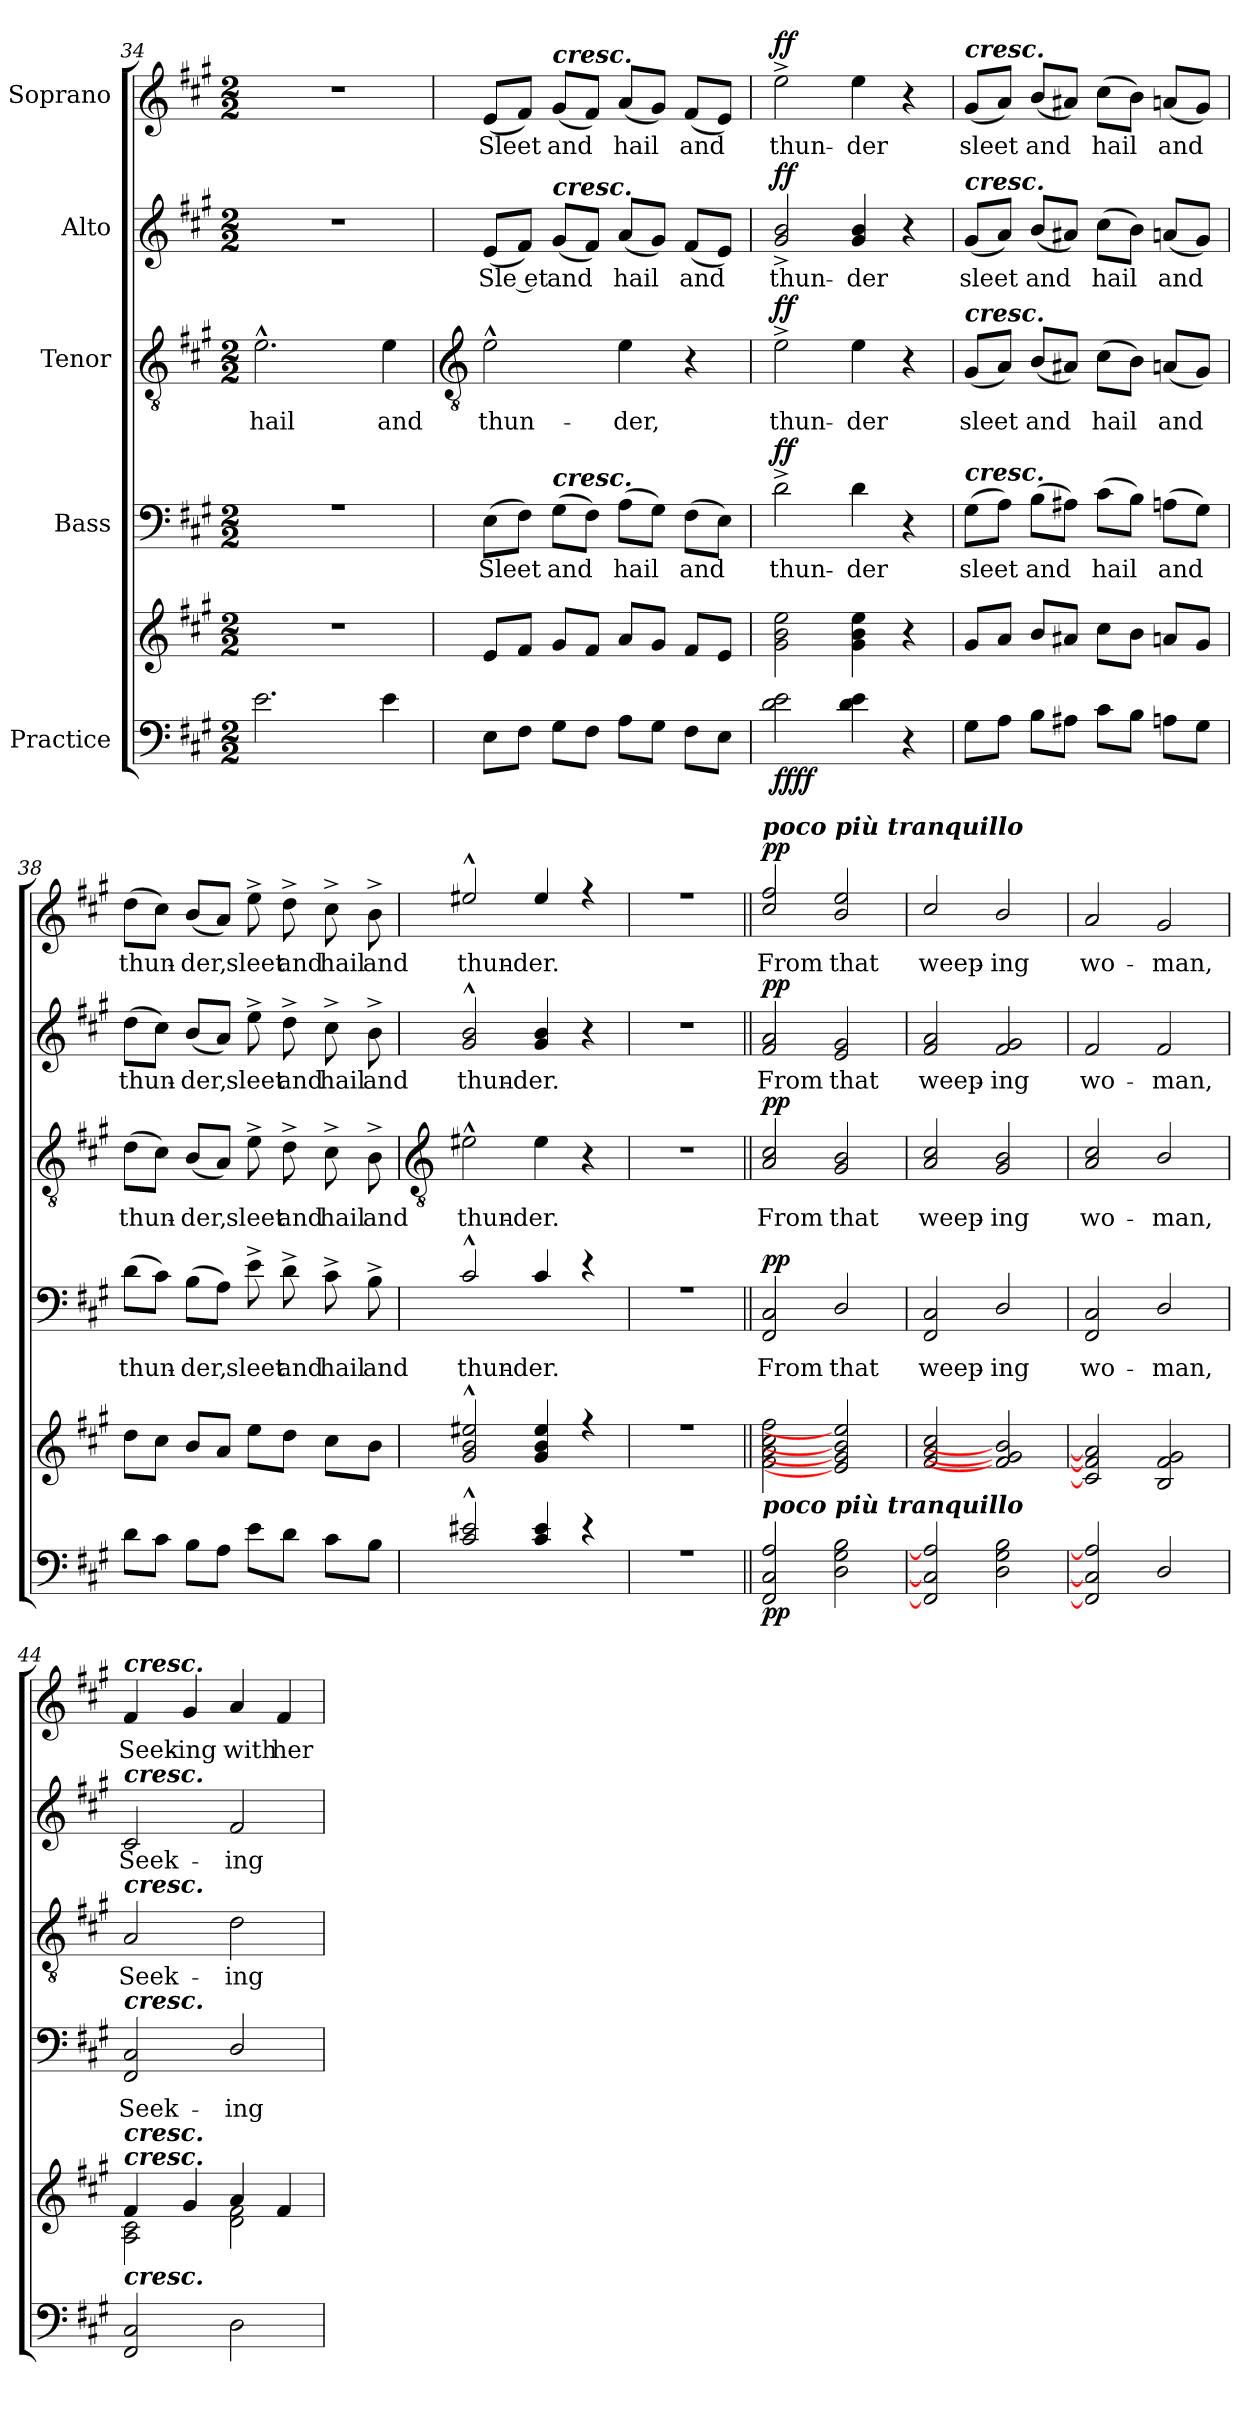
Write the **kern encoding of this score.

**kern	**kern	**dynam	**kern	**text	**dynam	**kern	**text	**dynam	**kern	**text	**dynam	**kern	**text	**dynam
*part5	*part5	*part5	*part4	*part4	*part4	*part3	*part3	*part3	*part2	*part2	*part2	*part1	*part1	*part1
*staff6	*staff5	*staff5/6	*staff4	*staff4	*staff4	*staff3	*staff3	*staff3	*staff2	*staff2	*staff2	*staff1	*staff1	*staff1
*I"Practice	*	*	*I"Bass	*	*	*I"Tenor	*	*	*I"Alto	*	*	*I"Soprano	*	*
*clefF4	*clefG2	*	*clefF4	*	*	*clefGv2	*	*	*clefG2	*	*	*clefG2	*	*
*k[f#c#g#]	*k[f#c#g#]	*	*k[f#c#g#]	*	*	*k[f#c#g#]	*	*	*k[f#c#g#]	*	*	*k[f#c#g#]	*	*
*A:	*A:	*	*A:	*	*	*A:	*	*	*A:	*	*	*A:	*	*
*M2/2	*M2/2	*	*M2/2	*	*	*M2/2	*	*	*M2/2	*	*	*M2/2	*	*
=34	=34	=34	=34	=34	=34	=34	=34	=34	=34	=34	=34	=34	=34	=34
*	*^	*	*^	*	*	*	*	*	*	*	*	*	*	*
!	!	!	!	!	!	!	!	!	!LO:LY:b	!	!	!	!	!	!	!
2.e	1r	2ryy	.	1r	1ryy	.	.	2.e^^	hail	.	1r	.	.	1r	.	.
.	.	2ryy	.	.	.	.	.	.	.	.	.	.	.	.	.	.
!	!	!	!	!	!	!	!	!	!LO:LY:b	!	!	!	!	!	!	!
4e	.	.	.	.	.	.	.	4e	and	.	.	.	.	.	.	.
*	*v	*v	*	*	*	*	*	*	*	*	*	*	*	*	*	*
*	*	*	*v	*v	*	*	*	*	*	*	*	*	*	*	*
!!LO:LB:g=z
=35	=35	=35	=35	=35	=35	=35	=35	=35	=35	=35	=35	=35	=35	=35
*	*	*	*	*	*	*clefGv2	*	*	*	*	*	*	*	*
!	!	!	!	!LO:LY:b	!	!	!LO:LY:b	!	!	!LO:LY:b	!	!	!LO:LY:b	!
8EL	8eL	.	(>8EL	Sleet	.	2e^^	thun-	.	(<8eL	Sle et	.	(<8eL	Sleet	.
8F#J	8f#J	.	8F#J)	.	.	.	.	.	8f#J)	.	.	8f#J)	.	.
!	!	!	!	!	!	!	!	!	!	!	!	!LO:TX:a:Bi:t=cresc.	!	!
!	!	!	!	!	!	!	!	!	!LO:TX:a:Bi:t=cresc.	!	!	!	!	!
!	!	!	!LO:TX:a:Bi:t=cresc.	!	!	!	!	!	!	!	!	!	!	!
!	!	!	!	!LO:LY:b	!	!	!	!	!	!LO:LY:b	!	!	!LO:LY:b	!
8G#L	8g#L	.	(>8G#L	and	.	.	.	.	(<8g#L	and	.	(<8g#L	and	.
8F#J	8f#J	.	8F#J)	.	.	.	.	.	8f#J)	.	.	8f#J)	.	.
!	!	!	!	!LO:LY:b	!	!	!LO:LY:b	!	!	!LO:LY:b	!	!	!LO:LY:b	!
8AL	8aL	.	(>8AL	hail	.	4e	-der,	.	(<8aL	hail	.	(<8aL	hail	.
8G#J	8g#J	.	8G#J)	.	.	.	.	.	8g#J)	.	.	8g#J)	.	.
!	!	!	!	!LO:LY:b	!	!	!	!	!	!LO:LY:b	!	!	!LO:LY:b	!
8F#L	8f#L	.	(>8F#L	and	.	4r	.	.	(<8f#L	and	.	(<8f#L	and	.
8EJ	8eJ	.	8EJ)	.	.	.	.	.	8eJ)	.	.	8eJ)	.	.
=36	=36	=36	=36	=36	=36	=36	=36	=36	=36	=36	=36	=36	=36	=36
!	!	!LO:DY:b=2	!	!LO:LY:b	!	!	!LO:LY:b	!	!	!LO:LY:b	!	!	!LO:LY:b	!
!	!	!LO:DY:n=1:b	!	!	!LO:DY:b	!	!	!LO:DY:b	!	!	!LO:DY:b	!	!	!LO:DY:b
2d 2e	2g# 2b 2ee	ff ff	2d^	thun-	ff	2e^	thun-	ff	2g#^ 2b^	thun-	ff	2ee^	thun-	ff
!	!	!	!	!LO:LY:b	!	!	!LO:LY:b	!	!	!LO:LY:b	!	!	!LO:LY:b	!
4d 4e	4g# 4b 4ee	.	4d	-der	.	4e	-der	.	4g# 4b	-der	.	4ee	-der	.
4r	4r	.	4r	.	.	4r	.	.	4r	.	.	4r	.	.
=37	=37	=37	=37	=37	=37	=37	=37	=37	=37	=37	=37	=37	=37	=37
!	!	!	!	!	!	!	!	!	!	!	!	!LO:TX:a:Bi:t=cresc.	!	!
!	!	!	!	!	!	!	!	!	!LO:TX:a:Bi:t=cresc.	!	!	!	!	!
!	!	!	!	!	!	!LO:TX:a:Bi:t=cresc.	!	!	!	!	!	!	!	!
!	!	!	!LO:TX:a:Bi:t=cresc.	!	!	!	!	!	!	!	!	!	!	!
!	!	!	!	!LO:LY:b	!	!	!LO:LY:b	!	!	!LO:LY:b	!	!	!LO:LY:b	!
8G#L	8g#L	.	(>8G#L	sleet	.	(<8G#L	sleet	.	(<8g#L	sleet	.	(<8g#L	sleet	.
8AJ	8aJ	.	8AJ)	.	.	8AJ)	.	.	8aJ)	.	.	8aJ)	.	.
!	!	!	!	!LO:LY:b	!	!	!LO:LY:b	!	!	!LO:LY:b	!	!	!LO:LY:b	!
8BL	8bL	.	(>8BL	and	.	(<8BL	and	.	(<8bL	and	.	(<8bL	and	.
8A#XJ	8a#XJ	.	8A#XJ)	.	.	8A#XJ)	.	.	8a#XJ)	.	.	8a#XJ)	.	.
!	!	!	!	!LO:LY:b	!	!	!LO:LY:b	!	!	!LO:LY:b	!	!	!LO:LY:b	!
8c#L	8cc#L	.	(>8c#L	hail	.	(>8c#L	hail	.	(>8cc#L	hail	.	(>8cc#L	hail	.
8BJ	8bJ	.	8BJ)	.	.	8BJ)	.	.	8bJ)	.	.	8bJ)	.	.
!	!	!	!	!LO:LY:b	!	!	!LO:LY:b	!	!	!LO:LY:b	!	!	!LO:LY:b	!
8AnL	8anL	.	(>8AnL	and	.	(<8AnL	and	.	(<8anL	and	.	(<8anL	and	.
8G#J	8g#J	.	8G#J)	.	.	8G#J)	.	.	8g#J)	.	.	8g#J)	.	.
=38	=38	=38	=38	=38	=38	=38	=38	=38	=38	=38	=38	=38	=38	=38
!	!	!	!	!LO:LY:b	!	!	!LO:LY:b	!	!	!LO:LY:b	!	!	!LO:LY:b	!
8dL	8ddL	.	(>8dL	thun-	.	(>8dL	thun-	.	(>8ddL	thun-	.	(>8ddL	thun-	.
8c#J	8cc#J	.	8c#J)	.	.	8c#J)	.	.	8cc#J)	.	.	8cc#J)	.	.
!	!	!	!	!LO:LY:b	!	!	!LO:LY:b	!	!	!LO:LY:b	!	!	!LO:LY:b	!
8BL	8bL	.	(>8BL	der,	.	(<8BL	der,	.	(<8bL	der,	.	(<8bL	der,	.
8AJ	8aJ	.	8AJ)	.	.	8AJ)	.	.	8aJ)	.	.	8aJ)	.	.
!	!	!	!	!LO:LY:b	!	!	!LO:LY:b	!	!	!LO:LY:b	!	!	!LO:LY:b	!
8eL	8eeL	.	8e^	sleet	.	8e^	sleet	.	8ee^	sleet	.	8ee^	sleet	.
!	!	!	!	!LO:LY:b	!	!	!LO:LY:b	!	!	!LO:LY:b	!	!	!LO:LY:b	!
8dJ	8ddJ	.	8d^	and	.	8d^	and	.	8dd^	and	.	8dd^	and	.
!	!	!	!	!LO:LY:b	!	!	!LO:LY:b	!	!	!LO:LY:b	!	!	!LO:LY:b	!
8c#L	8cc#L	.	8c#^	hail	.	8c#^	hail	.	8cc#^	hail	.	8cc#^	hail	.
!	!	!	!	!LO:LY:b	!	!	!LO:LY:b	!	!	!LO:LY:b	!	!	!LO:LY:b	!
8BJ	8bJ	.	8B^	and	.	8B^	and	.	8b^	and	.	8b^	and	.
!!LO:LB:g=z
=39	=39	=39	=39	=39	=39	=39	=39	=39	=39	=39	=39	=39	=39	=39
*	*	*	*	*	*	*clefGv2	*	*	*	*	*	*	*	*
*^	*^	*	*	*	*	*	*	*	*	*	*	*	*	*
!	!	!	!	!	!	!LO:LY:b	!	!	!LO:LY:b	!	!	!LO:LY:b	!	!	!LO:LY:b	!
*	*	*	*	*	*^	*	*	*	*	*	*	*	*	*^	*	*
2c#^^ 2e#X^^	1ryy	2g#^^ 2b^^ 2ee#X^^	1ryy	.	2c#^^	1ryy	thun-	.	2e#X^^	thun-	.	2g#^^ 2b^^	thun-	.	2ee#X^^	1ryy	thun-	.
!	!	!	!	!	!	!	!LO:LY:b	!	!	!LO:LY:b	!	!	!LO:LY:b	!	!	!	!LO:LY:b	!
4c# 4e#	.	4g# 4b 4ee#	.	.	4c#	.	-der.	.	4e#	-der.	.	4g# 4b	-der.	.	4ee#	.	-der.	.
4r	.	4r	.	.	4r	.	.	.	4r	.	.	4r	.	.	4r	.	.	.
=40	=40	=40	=40	=40	=40	=40	=40	=40	=40	=40	=40	=40	=40	=40	=40	=40	=40	=40
1r	1ryy	1r	1ryy	.	1r	1ryy	.	.	1r	.	.	1r	.	.	1r	1ryy	.	.
=41||	=41||	=41||	=41||	=41||	=41||	=41||	=41||	=41||	=41||	=41||	=41||	=41||	=41||	=41||	=41||	=41||	=41||	=41||
*	*	*MM192	*	*	*	*	*	*	*	*	*	*	*	*	*	*	*	*
!	!	!	!	!	!	!	!	!	!	!	!	!	!	!	!LO:TX:a:Bi:t=poco più tranquillo	!	!	!
!LO:TX:a:Bi:t=poco più tranquillo	!	!	!	!	!	!	!	!	!	!	!	!	!	!	!	!	!	!
!	!	!	!	!LO:DY:b=2	!	!	!LO:LY:b	!LO:DY:b	!	!LO:LY:b	!LO:DY:b	!	!LO:LY:b	!LO:DY:b	!	!	!LO:LY:b	!LO:DY:b
2FF# 2C# 2A	2ryy	2f#\ 2a\ 2cc#\ 2ff#\	2ryy	pp	2FF# 2C#	1ryy	From	pp	2A/ 2c#/	From	pp	2f# 2a	From	pp	2cc# 2ff#	1ryy	From	pp
!	!	!	!	!	!	!	!LO:LY:b	!	!	!LO:LY:b	!	!	!LO:LY:b	!	!	!	!LO:LY:b	!
2D\ 2G#\ 2B\	2ryy	2e] 2g#] 2b] 2ee]	2ryy	.	2D/	.	that	.	2G# 2B	that	.	2e 2g#	that	.	2b 2ee	.	that	.
=42	=42	=42	=42	=42	=42	=42	=42	=42	=42	=42	=42	=42	=42	=42	=42	=42	=42	=42
!	!	!	!	!	!	!	!LO:LY:b	!	!	!LO:LY:b	!	!	!LO:LY:b	!	!	!	!LO:LY:b	!
2FF#] 2C#] 2A]	2ryy	2f# 2a 2cc#	2ryy	.	2FF# 2C#	1ryy	weep-	.	2A/ 2c#/	weep-	.	2f# 2a	weep-	.	2cc#	1ryy	weep-	.
!	!	!	!	!	!	!	!LO:LY:b	!	!	!LO:LY:b	!	!	!LO:LY:b	!	!	!	!LO:LY:b	!
2D\ 2G#\ 2B\	2ryy	2f#] 2g#] 2b]	2ryy	.	2D/	.	-ing	.	2G# 2B	-ing	.	2f# 2g#	-ing	.	2b/	.	-ing	.
=43	=43	=43	=43	=43	=43	=43	=43	=43	=43	=43	=43	=43	=43	=43	=43	=43	=43	=43
!	!	!	!	!	!	!	!LO:LY:b	!	!	!LO:LY:b	!	!	!LO:LY:b	!	!	!	!LO:LY:b	!
2FF#] 2C#] 2A]	2ryy	2c#] 2f#] 2a]	2ryy	.	2FF# 2C#	1ryy	wo-	.	2A/ 2c#/	wo-	.	2f#	wo-	.	2a	1ryy	wo-	.
!	!	!	!	!	!	!	!LO:LY:b	!	!	!LO:LY:b	!	!	!LO:LY:b	!	!	!	!LO:LY:b	!
2D/	2ryy	2B 2f# 2g#	2ryy	.	2D/	.	-man,	.	2B/	-man,	.	2f#	-man,	.	2g#	.	-man,	.
=44	=44	=44	=44	=44	=44	=44	=44	=44	=44	=44	=44	=44	=44	=44	=44	=44	=44	=44
!	!	!	!	!	!	!	!	!	!	!	!	!	!	!	!LO:TX:a:Bi:t=cresc.	!	!	!
!	!	!	!	!	!	!	!	!	!	!	!	!LO:TX:a:Bi:t=cresc.	!	!	!	!	!	!
!	!	!	!	!	!	!	!	!	!LO:TX:a:Bi:t=cresc.	!	!	!	!	!	!	!	!	!
!	!	!	!	!	!LO:TX:a:Bi:t=cresc.	!	!	!	!	!	!	!	!	!	!	!	!	!
!	!	!LO:TX:a:Bi:t=cresc.	!	!	!	!	!	!	!	!	!	!	!	!	!	!	!	!
!	!	!LO:TX:a:Bi:t=cresc.	!	!	!	!	!	!	!	!	!	!	!	!	!	!	!	!
!LO:TX:a:Bi:t=cresc.	!	!	!	!	!	!	!	!	!	!	!	!	!	!	!	!	!	!
!	!	!	!	!	!	!	!LO:LY:b	!	!	!LO:LY:b	!	!	!LO:LY:b	!	!	!	!LO:LY:b	!
2FF# 2C#	2ryy	4f#	2A\ 2c#\	.	2FF# 2C#	1ryy	Seek-	.	2A	Seek-	.	2c#	Seek-	.	4f#	1ryy	Seek-	.
!	!	!	!	!	!	!	!	!	!	!	!	!	!	!	!	!	!LO:LY:b	!
.	.	4g#	.	.	.	.	.	.	.	.	.	.	.	.	4g#	.	-ing	.
!	!	!	!	!	!	!	!LO:LY:b	!	!	!LO:LY:b	!	!	!LO:LY:b	!	!	!	!LO:LY:b	!
2D\	2ryy	4a	2d\ 2f#\	.	2D/	.	-ing	.	2d	-ing	.	2f#	-ing	.	4a	.	with	.
!	!	!	!	!	!	!	!	!	!	!	!	!	!	!	!	!	!LO:LY:b	!
.	.	4f#	.	.	.	.	.	.	.	.	.	.	.	.	4f#	.	her	.
*v	*v	*	*	*	*v	*v	*	*	*	*	*	*	*	*	*v	*v	*	*
*	*v	*v	*	*	*	*	*	*	*	*	*	*	*	*	*
=	=	=	=	=	=	=	=	=	=	=	=	=	=	=
*-	*-	*-	*-	*-	*-	*-	*-	*-	*-	*-	*-	*-	*-	*-
